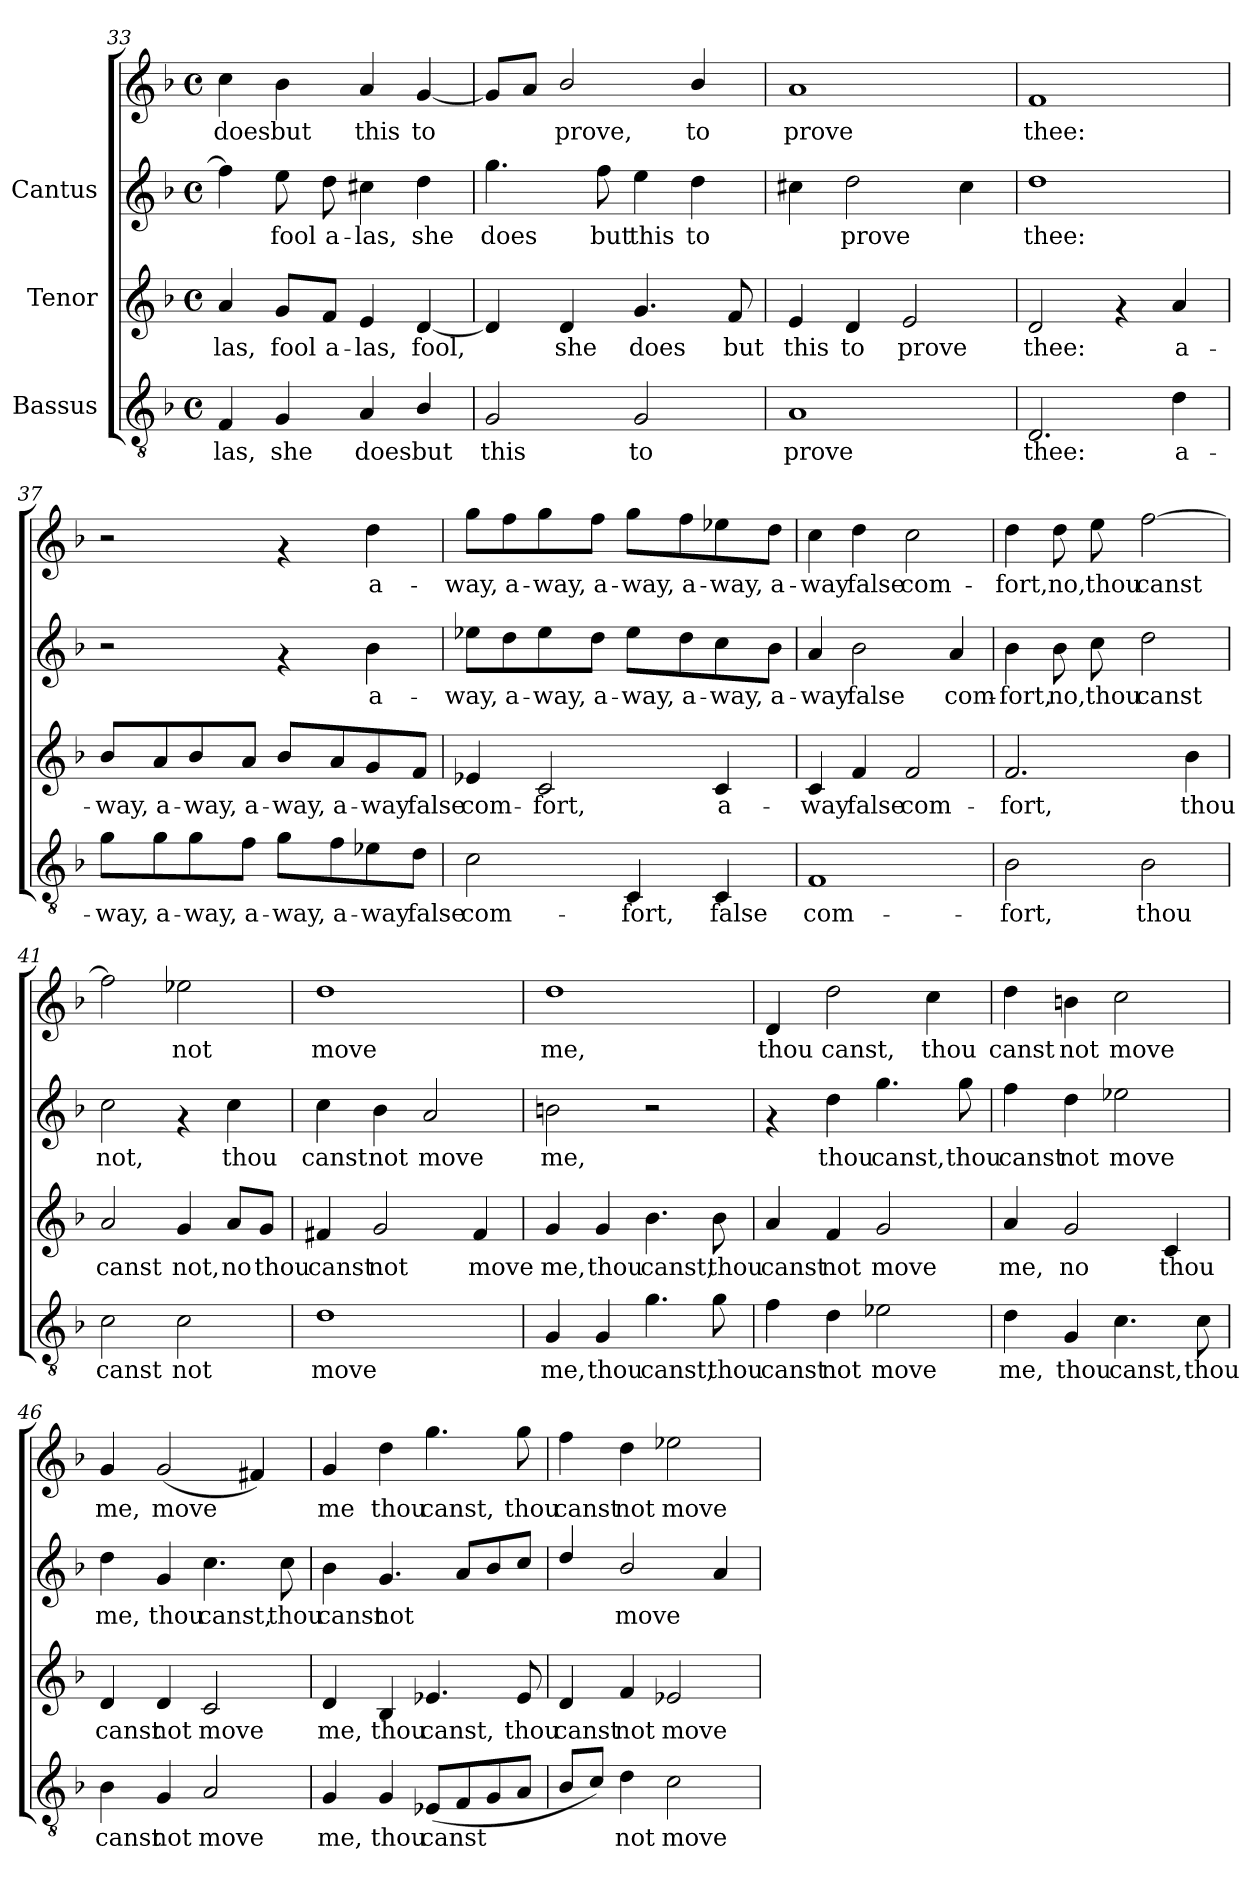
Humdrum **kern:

**kern	**text	**kern	**text	**kern	**text	**kern	**text
*part3	*part3	*part2	*part2	*part1	*part1	*part1	*part1
*staff4	*staff4	*staff3	*staff3	*staff2	*staff2	*staff1	*staff1
*I"Bassus	*	*I"Tenor	*	*I"Cantus	*	*	*
!!LO:PB:g=z
*clefGv2	*	*clefG2	*	*clefG2	*	*clefG2	*
*k[b-]	*	*k[b-]	*	*k[b-]	*	*k[b-]	*
*F:	*	*F:	*	*F:	*	*F:	*
*M4/4	*	*M4/4	*	*M4/4	*	*M4/4	*
*met(c)	*	*met(c)	*	*met(c)	*	*met(c)	*
=33	=33	=33	=33	=33	=33	=33	=33
!	!LO:LY:b:cj	!	!LO:LY:b:cj	!	!LO:LY:b:cj	!	!LO:LY:b:cj
4F/	-las,	4a/	-las,	4ff\]	.	4cc\	does
!	!LO:LY:b:cj	!	!LO:LY:b:cj	!	!LO:LY:b:cj	!	!LO:LY:b:cj
4G/	she	8g/L	fool	8ee\	fool	4b-\	but
!	!	!	!LO:LY:b:cj	!	!LO:LY:b:cj	!	!
.	.	8f/J	a-	8dd\	a-	.	.
!	!LO:LY:b:cj	!	!LO:LY:b:cj	!	!LO:LY:b:cj	!	!LO:LY:b:cj
4A/	does	4e/	-las,	4cc#X\	-las,	4a/	this
!	!LO:LY:b:cj	!	!LO:LY:b:cj	!	!LO:LY:b:cj	!	!LO:LY:b:cj
4B-/	but	[<4d/	fool,	4dd\	she	[<4g/	to
=34	=34	=34	=34	=34	=34	=34	=34
!	!LO:LY:b:cj	!	!LO:LY:b:cj	!	!LO:LY:b:cj	!	!LO:LY:b:cj
2G/	this	4d/]	.	4.gg\	does	8g/L]	.
!	!	!	!	!	!	!	!LO:LY:b:cj
.	.	.	.	.	.	8a/J	.
!	!	!	!LO:LY:b:cj	!	!	!	!LO:LY:b:cj
.	.	4d/	she	.	.	2b-/	prove,
!	!	!	!	!	!LO:LY:b:cj	!	!
.	.	.	.	8ff\	but	.	.
!	!LO:LY:b:cj	!	!LO:LY:b:cj	!	!LO:LY:b:cj	!	!
2G/	to	4.g/	does	4ee\	this	.	.
!	!	!	!	!	!LO:LY:b:cj	!	!LO:LY:b:cj
.	.	.	.	4dd\	to	4b-/	to
!	!	!	!LO:LY:b:cj	!	!	!	!
.	.	8f/	but	.	.	.	.
=35	=35	=35	=35	=35	=35	=35	=35
!	!LO:LY:b:cj	!	!LO:LY:b:cj	!	!LO:LY:b:cj	!	!LO:LY:b:cj
1A	prove	4e/	this	4cc#X\	.	1a	prove
!	!	!	!LO:LY:b:cj	!	!LO:LY:b:cj	!	!
.	.	4d/	to	2dd\	prove	.	.
!	!	!	!LO:LY:b:cj	!	!	!	!
.	.	2e/	prove	.	.	.	.
!	!	!	!	!	!LO:LY:b:cj	!	!
.	.	.	.	4cc#\	.	.	.
=36	=36	=36	=36	=36	=36	=36	=36
!	!LO:LY:b:cj	!	!LO:LY:b:cj	!	!LO:LY:b:cj	!	!LO:LY:b:cj
2.D/	thee:	2d/	thee:	1dd	thee:	1f	thee:
.	.	4rf	.	.	.	.	.
!	!LO:LY:b:cj	!	!LO:LY:b:cj	!	!	!	!
4d\	a-	4a/	a-	.	.	.	.
!!LO:LB:g=z
=37	=37	=37	=37	=37	=37	=37	=37
!	!LO:LY:b:cj	!	!LO:LY:b:cj	!	!	!	!
8g\L	-way,	8b-/L	-way,	2r	.	2r	.
!	!LO:LY:b:cj	!	!LO:LY:b:cj	!	!	!	!
8g\	a-	8a/	a-	.	.	.	.
!	!LO:LY:b:cj	!	!LO:LY:b:cj	!	!	!	!
8g\	-way,	8b-/	-way,	.	.	.	.
!	!LO:LY:b:cj	!	!LO:LY:b:cj	!	!	!	!
8f\J	a-	8a/J	a-	.	.	.	.
!	!LO:LY:b:cj	!	!LO:LY:b:cj	!	!	!	!
8g\L	-way,	8b-/L	-way,	4rf	.	4rf	.
!	!LO:LY:b:cj	!	!LO:LY:b:cj	!	!	!	!
8f\	a-	8a/	a-	.	.	.	.
!	!LO:LY:b:cj	!	!LO:LY:b:cj	!	!LO:LY:b:cj	!	!LO:LY:b:cj
8e-X\	-way	8g/	-way	4b-\	-a-	4dd\	a-
!	!LO:LY:b:cj	!	!LO:LY:b:cj	!	!	!	!
8d\J	false	8f/J	false	.	.	.	.
=38	=38	=38	=38	=38	=38	=38	=38
!	!LO:LY:b:cj	!	!LO:LY:b:cj	!	!LO:LY:b:cj	!	!LO:LY:b:cj
2c\	com-	4e-X/	com-	8ee-X\L	-way,	8gg\L	-way,
!	!	!	!	!	!LO:LY:b:cj	!	!LO:LY:b:cj
.	.	.	.	8dd\	a-	8ff\	a-
!	!	!	!LO:LY:b:cj	!	!LO:LY:b:cj	!	!LO:LY:b:cj
.	.	2c/	-fort,	8ee-\	-way,	8gg\	-way,
!	!	!	!	!	!LO:LY:b:cj	!	!LO:LY:b:cj
.	.	.	.	8dd\J	a-	8ff\J	a-
!	!LO:LY:b:cj	!	!	!	!LO:LY:b:cj	!	!LO:LY:b:cj
4C/	-fort,	.	.	8ee-\L	-way,	8gg\L	-way,
!	!	!	!	!	!LO:LY:b:cj	!	!LO:LY:b:cj
.	.	.	.	8dd\	a-	8ff\	a-
!	!LO:LY:b:cj	!	!LO:LY:b:cj	!	!LO:LY:b:cj	!	!LO:LY:b:cj
4C/	false	4c/	a-	8cc\	-way,	8ee-X\	-way,
!	!	!	!	!	!LO:LY:b:cj	!	!LO:LY:b:cj
.	.	.	.	8b-\J	a-	8dd\J	a-
=39	=39	=39	=39	=39	=39	=39	=39
!	!LO:LY:b:cj	!	!LO:LY:b:cj	!	!LO:LY:b:cj	!	!LO:LY:b:cj
1F	com-	4c/	-way	4a/	-way	4cc\	-way
!	!	!	!LO:LY:b:cj	!	!LO:LY:b:cj	!	!LO:LY:b:cj
.	.	4f/	false	2b-\	false	4dd\	false
!	!	!	!LO:LY:b:cj	!	!	!	!LO:LY:b:cj
.	.	2f/	com-	.	.	2cc\	com-
!	!	!	!	!	!LO:LY:b:cj	!	!
.	.	.	.	4a/	com-	.	.
=40	=40	=40	=40	=40	=40	=40	=40
!	!LO:LY:b:cj	!	!LO:LY:b:cj	!	!LO:LY:b:cj	!	!LO:LY:b:cj
2B-\	-fort,	2.f/	-fort,	4b-\	fort,	4dd\	-fort,
!	!	!	!	!	!LO:LY:b:cj	!	!LO:LY:b:cj
.	.	.	.	8b-\	no,	8dd\	no,
!	!	!	!	!	!LO:LY:b:cj	!	!LO:LY:b:cj
.	.	.	.	8cc\	thou	8ee\	thou
!	!LO:LY:b:cj	!	!	!	!LO:LY:b:cj	!	!LO:LY:b:cj
2B-\	thou	.	.	2dd\	canst	[>2ff\	canst
!	!	!	!LO:LY:b:cj	!	!	!	!
.	.	4b-\	thou	.	.	.	.
!!LO:LB:g=z
=41	=41	=41	=41	=41	=41	=41	=41
!	!LO:LY:b:cj	!	!LO:LY:b:cj	!	!LO:LY:b:cj	!	!LO:LY:b:cj
2c\	canst	2a/	canst	2cc\	not,	2ff\]	.
!	!LO:LY:b:cj	!	!LO:LY:b:cj	!	!	!	!LO:LY:b:cj
2c\	not	4g/	not,	4rf	.	2ee-X\	not
!	!	!	!LO:LY:b:cj	!	!LO:LY:b:cj	!	!
.	.	8a/L	no	4cc\	thou	.	.
!	!	!	!LO:LY:b:cj	!	!	!	!
.	.	8g/J	thou	.	.	.	.
=42	=42	=42	=42	=42	=42	=42	=42
!	!LO:LY:b:cj	!	!LO:LY:b:cj	!	!LO:LY:b:cj	!	!LO:LY:b:cj
1d	move	4f#X/	canst	4cc\	canst	1dd	move
!	!	!	!LO:LY:b:cj	!	!LO:LY:b:cj	!	!
.	.	2g/	not	4b-\	not	.	.
!	!	!	!	!	!LO:LY:b:cj	!	!
.	.	.	.	2a/	move	.	.
!	!	!	!LO:LY:b:cj	!	!	!	!
.	.	4f#/	move	.	.	.	.
=43	=43	=43	=43	=43	=43	=43	=43
!	!LO:LY:b:cj	!	!LO:LY:b:cj	!	!LO:LY:b:cj	!	!LO:LY:b:cj
4G/	me,	4g/	me,	2bn\	me,	1dd	me,
!	!LO:LY:b:cj	!	!LO:LY:b:cj	!	!	!	!
4G/	thou	4g/	thou	.	.	.	.
!	!LO:LY:b:cj	!	!LO:LY:b:cj	!	!	!	!
4.g\	canst,	4.b-\	canst,	2r	.	.	.
!	!LO:LY:b:cj	!	!LO:LY:b:cj	!	!	!	!
8g\	thou	8b-\	thou	.	.	.	.
=44	=44	=44	=44	=44	=44	=44	=44
!	!LO:LY:b:cj	!	!LO:LY:b:cj	!	!	!	!LO:LY:b:cj
4f\	canst	4a/	canst	4rf	.	4d/	thou
!	!LO:LY:b:cj	!	!LO:LY:b:cj	!	!LO:LY:b:cj	!	!LO:LY:b:cj
4d\	not	4f/	not	4dd\	thou	2dd\	canst,
!	!LO:LY:b:cj	!	!LO:LY:b:cj	!	!LO:LY:b:cj	!	!
2e-X\	move	2g/	move	4.gg\	canst,	.	.
!	!	!	!	!	!	!	!LO:LY:b:cj
.	.	.	.	.	.	4cc\	thou
!	!	!	!	!	!LO:LY:b:cj	!	!
.	.	.	.	8gg\	thou	.	.
!!LO:PB:g=z
=45	=45	=45	=45	=45	=45	=45	=45
!	!LO:LY:b:cj	!	!LO:LY:b:cj	!	!LO:LY:b:cj	!	!LO:LY:b:cj
4d\	me,	4a/	me,	4ff\	canst	4dd\	canst
!	!LO:LY:b:cj	!	!LO:LY:b:cj	!	!LO:LY:b:cj	!	!LO:LY:b:cj
4G/	thou	2g/	no	4dd\	not	4bn\	not
!	!LO:LY:b:cj	!	!	!	!LO:LY:b:cj	!	!LO:LY:b:cj
4.c\	canst,	.	.	2ee-X\	move	2cc\	move
!	!	!	!LO:LY:b:cj	!	!	!	!
.	.	4c/	thou	.	.	.	.
!	!LO:LY:b:cj	!	!	!	!	!	!
8c\	thou	.	.	.	.	.	.
=46	=46	=46	=46	=46	=46	=46	=46
!	!LO:LY:b:cj	!	!LO:LY:b:cj	!	!LO:LY:b:cj	!	!LO:LY:b:cj
4B-\	canst	4d/	canst	4dd\	me,	4g/	me,
!	!LO:LY:b:cj	!	!LO:LY:b:cj	!	!LO:LY:b:cj	!	!LO:LY:b:cj
4G/	not	4d/	not	4g/	thou	(<2g/	move
!	!LO:LY:b:cj	!	!LO:LY:b:cj	!	!LO:LY:b:cj	!	!
2A/	move	2c/	move	4.cc\	canst,	.	.
!	!	!	!	!	!	!	!LO:LY:b:cj
.	.	.	.	.	.	4f#X/)	.
!	!	!	!	!	!LO:LY:b:cj	!	!
.	.	.	.	8cc\	thou	.	.
=47	=47	=47	=47	=47	=47	=47	=47
!	!LO:LY:b:cj	!	!LO:LY:b:cj	!	!LO:LY:b:cj	!	!LO:LY:b:cj
4G/	me,	4d/	me,	4b-\	canst	4g/	me
!	!LO:LY:b:cj	!	!LO:LY:b:cj	!	!LO:LY:b:cj	!	!LO:LY:b:cj
4G/	thou	4B-/	thou	4.g/	not	4dd\	thou
!	!LO:LY:b:cj	!	!LO:LY:b:cj	!	!	!	!LO:LY:b:cj
(<8E-X/L	canst	4.e-X/	canst,	.	.	4.gg\	canst,
!	!LO:LY:b:cj	!	!	!	!LO:LY:b:cj	!	!
8F/	.	.	.	8a/L	.	.	.
!	!LO:LY:b:cj	!	!	!	!LO:LY:b:cj	!	!
8G/	.	.	.	8b-/	.	.	.
!	!LO:LY:b:cj	!	!LO:LY:b:cj	!	!LO:LY:b:cj	!	!LO:LY:b:cj
8A/J	.	8e-/	thou	8cc/J	.	8gg\	thou
=48	=48	=48	=48	=48	=48	=48	=48
!	!LO:LY:b:cj	!	!LO:LY:b:cj	!	!LO:LY:b:cj	!	!LO:LY:b:cj
8B-/L	.	4d/	canst	4dd/	.	4ff\	canst
!	!LO:LY:b:cj	!	!	!	!	!	!
8c/J)	.	.	.	.	.	.	.
!	!LO:LY:b:cj	!	!LO:LY:b:cj	!	!LO:LY:b:cj	!	!LO:LY:b:cj
4d\	not	4f/	not	2b-/	move	4dd\	not
!	!LO:LY:b:cj	!	!LO:LY:b:cj	!	!	!	!LO:LY:b:cj
2c\	move	2e-X/	move	.	.	2ee-X\	move
!	!	!	!	!	!LO:LY:b:cj	!	!
.	.	.	.	4a/	.	.	.
=	=	=	=	=	=	=	=
*-	*-	*-	*-	*-	*-	*-	*-
